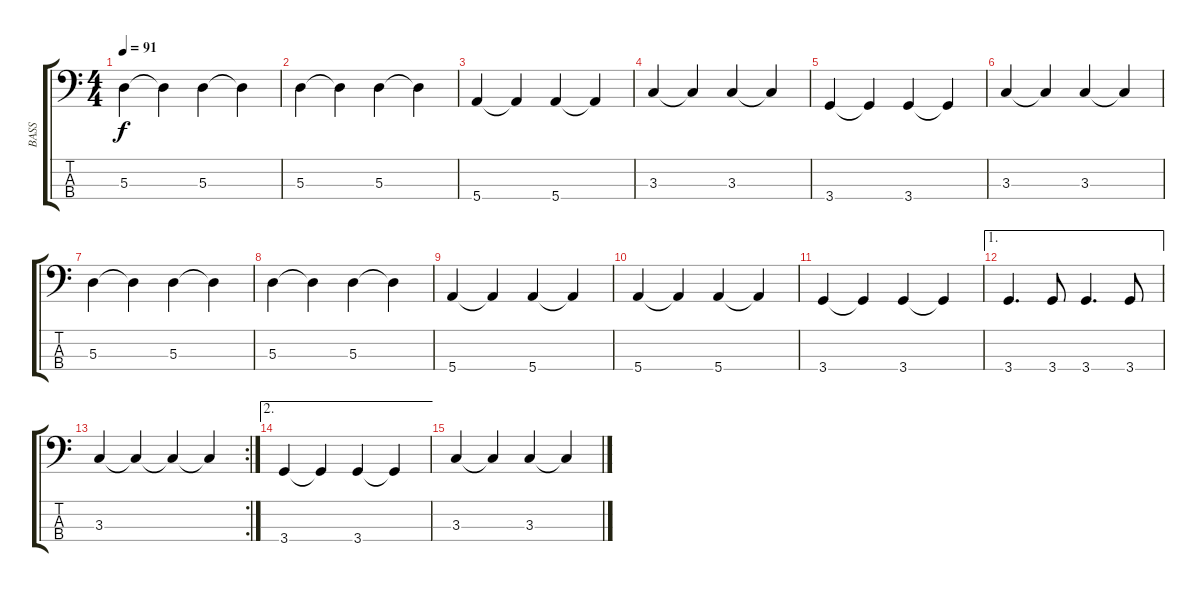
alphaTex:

\track ("BASS" "BASS") {instrument acousticguitarnylon}
\staff {score tabs}
\tuning (G2 D2 A1 E1) {hide}
\ts (4 4)
\tempo 91
\clef f4
\ks c
5.3.4{dy f} 5.3{t}.4 5.3.4 5.3{t}.4 |
5.3.4 5.3{t}.4 5.3.4 5.3{t}.4 |
5.4.4 5.4{t}.4 5.4.4 5.4{t}.4 |
3.3.4 3.3{t}.4 3.3.4 3.3{t}.4 |
3.4.4 3.4{t}.4 3.4.4 3.4{t}.4 |
3.3.4 3.3{t}.4 3.3.4 3.3{t}.4 |
5.3.4 5.3{t}.4 5.3.4 5.3{t}.4 |
5.3.4 5.3{t}.4 5.3.4 5.3{t}.4 |
5.4.4 5.4{t}.4 5.4.4 5.4{t}.4 |
5.4.4 5.4{t}.4 5.4.4 5.4{t}.4 |
3.4.4 3.4{t}.4 3.4.4 3.4{t}.4 |
\ae 1
3.4.4{d} 3.4.8 3.4.4{d} 3.4.8 |
\rc 2
3.3.4 3.3{t}.4 3.3{t}.4 3.3{t}.4 |
\ae 2
3.4.4 3.4{t}.4 3.4.4 3.4{t}.4 |
3.3.4 3.3{t}.4 3.3.4 3.3{t}.4
